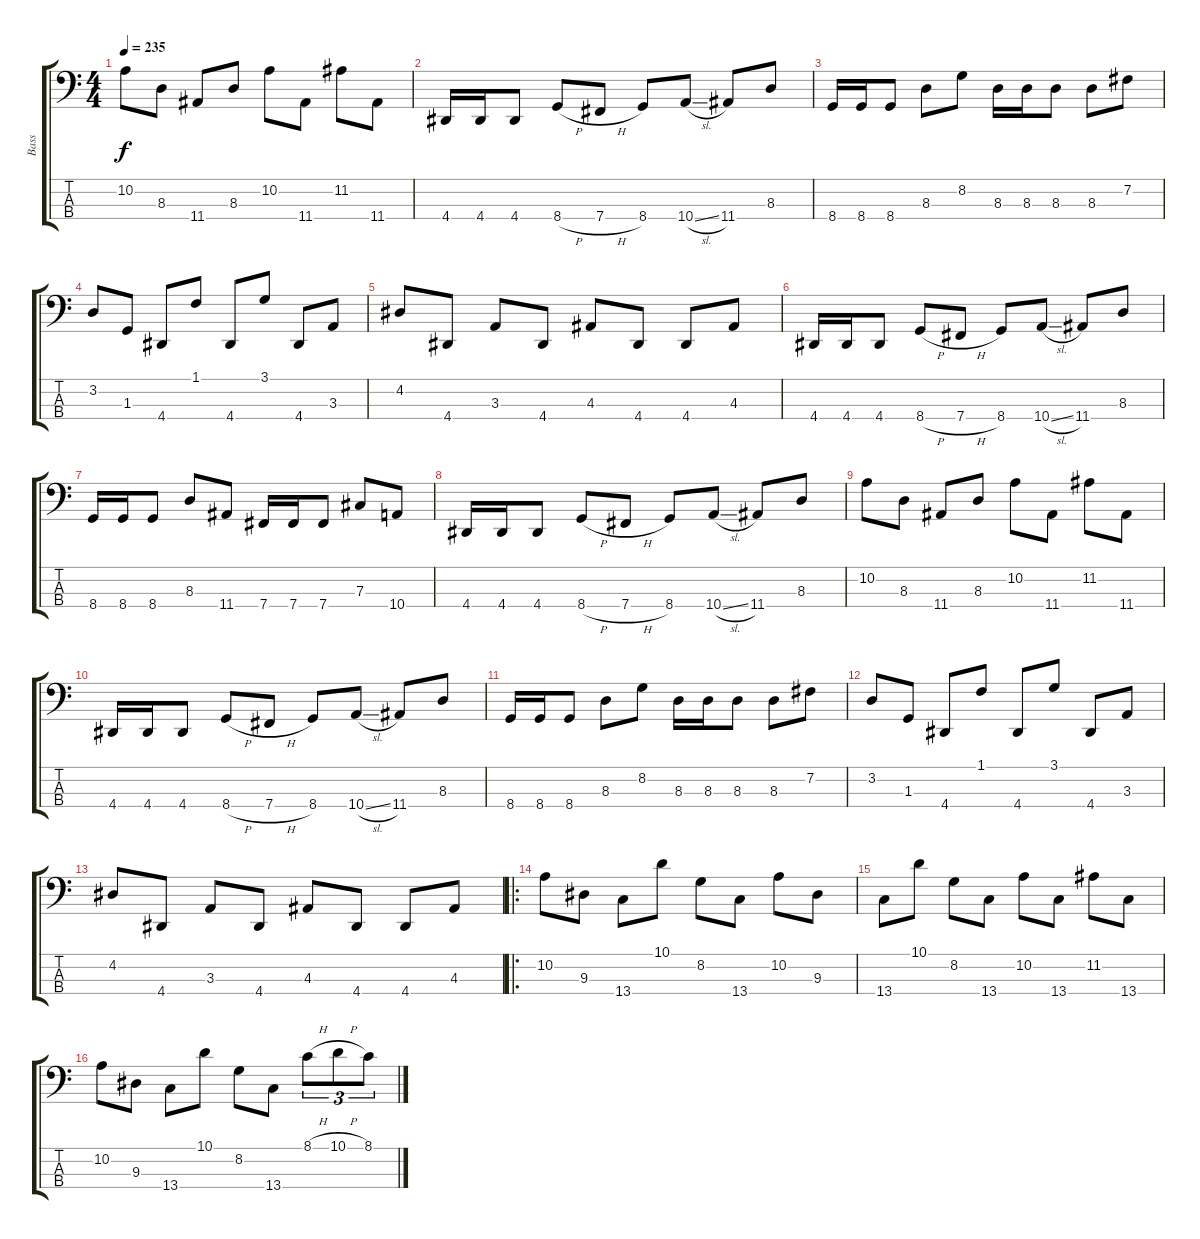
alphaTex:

\track ("Bass" "Bass") {instrument electricbassfinger}
\staff {score tabs}
\tuning (E2 B1 Gb1 B0) {hide}
\ts (4 4)
\tempo 235
\clef f4
\ks c
10.2.8{dy f} 8.3.8 11.4.8 8.3.8 10.2.8 11.4.8 11.2.8 11.4.8 |
4.4.16 4.4.16 4.4.8 8.4{h}.8 7.4{h}.8 8.4.8 10.4{sl}.8 11.4.8 8.3.8 |
8.4.16 8.4.16 8.4.8 8.3.8 8.2.8 8.3.16 8.3.16 8.3.8 8.3.8 7.2.8 |
3.2.8 1.3.8 4.4.8 1.1.8 4.4.8 3.1.8 4.4.8 3.3.8 |
4.2.8 4.4.8 3.3.8 4.4.8 4.3.8 4.4.8 4.4.8 4.3.8 |
4.4.16 4.4.16 4.4.8 8.4{h}.8 7.4{h}.8 8.4.8 10.4{sl}.8 11.4.8 8.3.8 |
8.4.16 8.4.16 8.4.8 8.3.8 11.4.8 7.4.16 7.4.16 7.4.8 7.3.8 10.4.8 |
4.4.16 4.4.16 4.4.8 8.4{h}.8 7.4{h}.8 8.4.8 10.4{sl}.8 11.4.8 8.3.8 |
10.2.8 8.3.8 11.4.8 8.3.8 10.2.8 11.4.8 11.2.8 11.4.8 |
4.4.16 4.4.16 4.4.8 8.4{h}.8 7.4{h}.8 8.4.8 10.4{sl}.8 11.4.8 8.3.8 |
8.4.16 8.4.16 8.4.8 8.3.8 8.2.8 8.3.16 8.3.16 8.3.8 8.3.8 7.2.8 |
3.2.8 1.3.8 4.4.8 1.1.8 4.4.8 3.1.8 4.4.8 3.3.8 |
4.2.8 4.4.8 3.3.8 4.4.8 4.3.8 4.4.8 4.4.8 4.3.8 |
\ro
10.2.8 9.3.8 13.4.8 10.1.8 8.2.8 13.4.8 10.2.8 9.3.8 |
13.4.8 10.1.8 8.2.8 13.4.8 10.2.8 13.4.8 11.2.8 13.4.8 |
10.2.8 9.3.8 13.4.8 10.1.8 8.2.8 13.4.8 8.1{h}.8{tu (3 2)} 10.1{h}.8{tu (3 2)} 8.1{h}.8{tu (3 2)}
